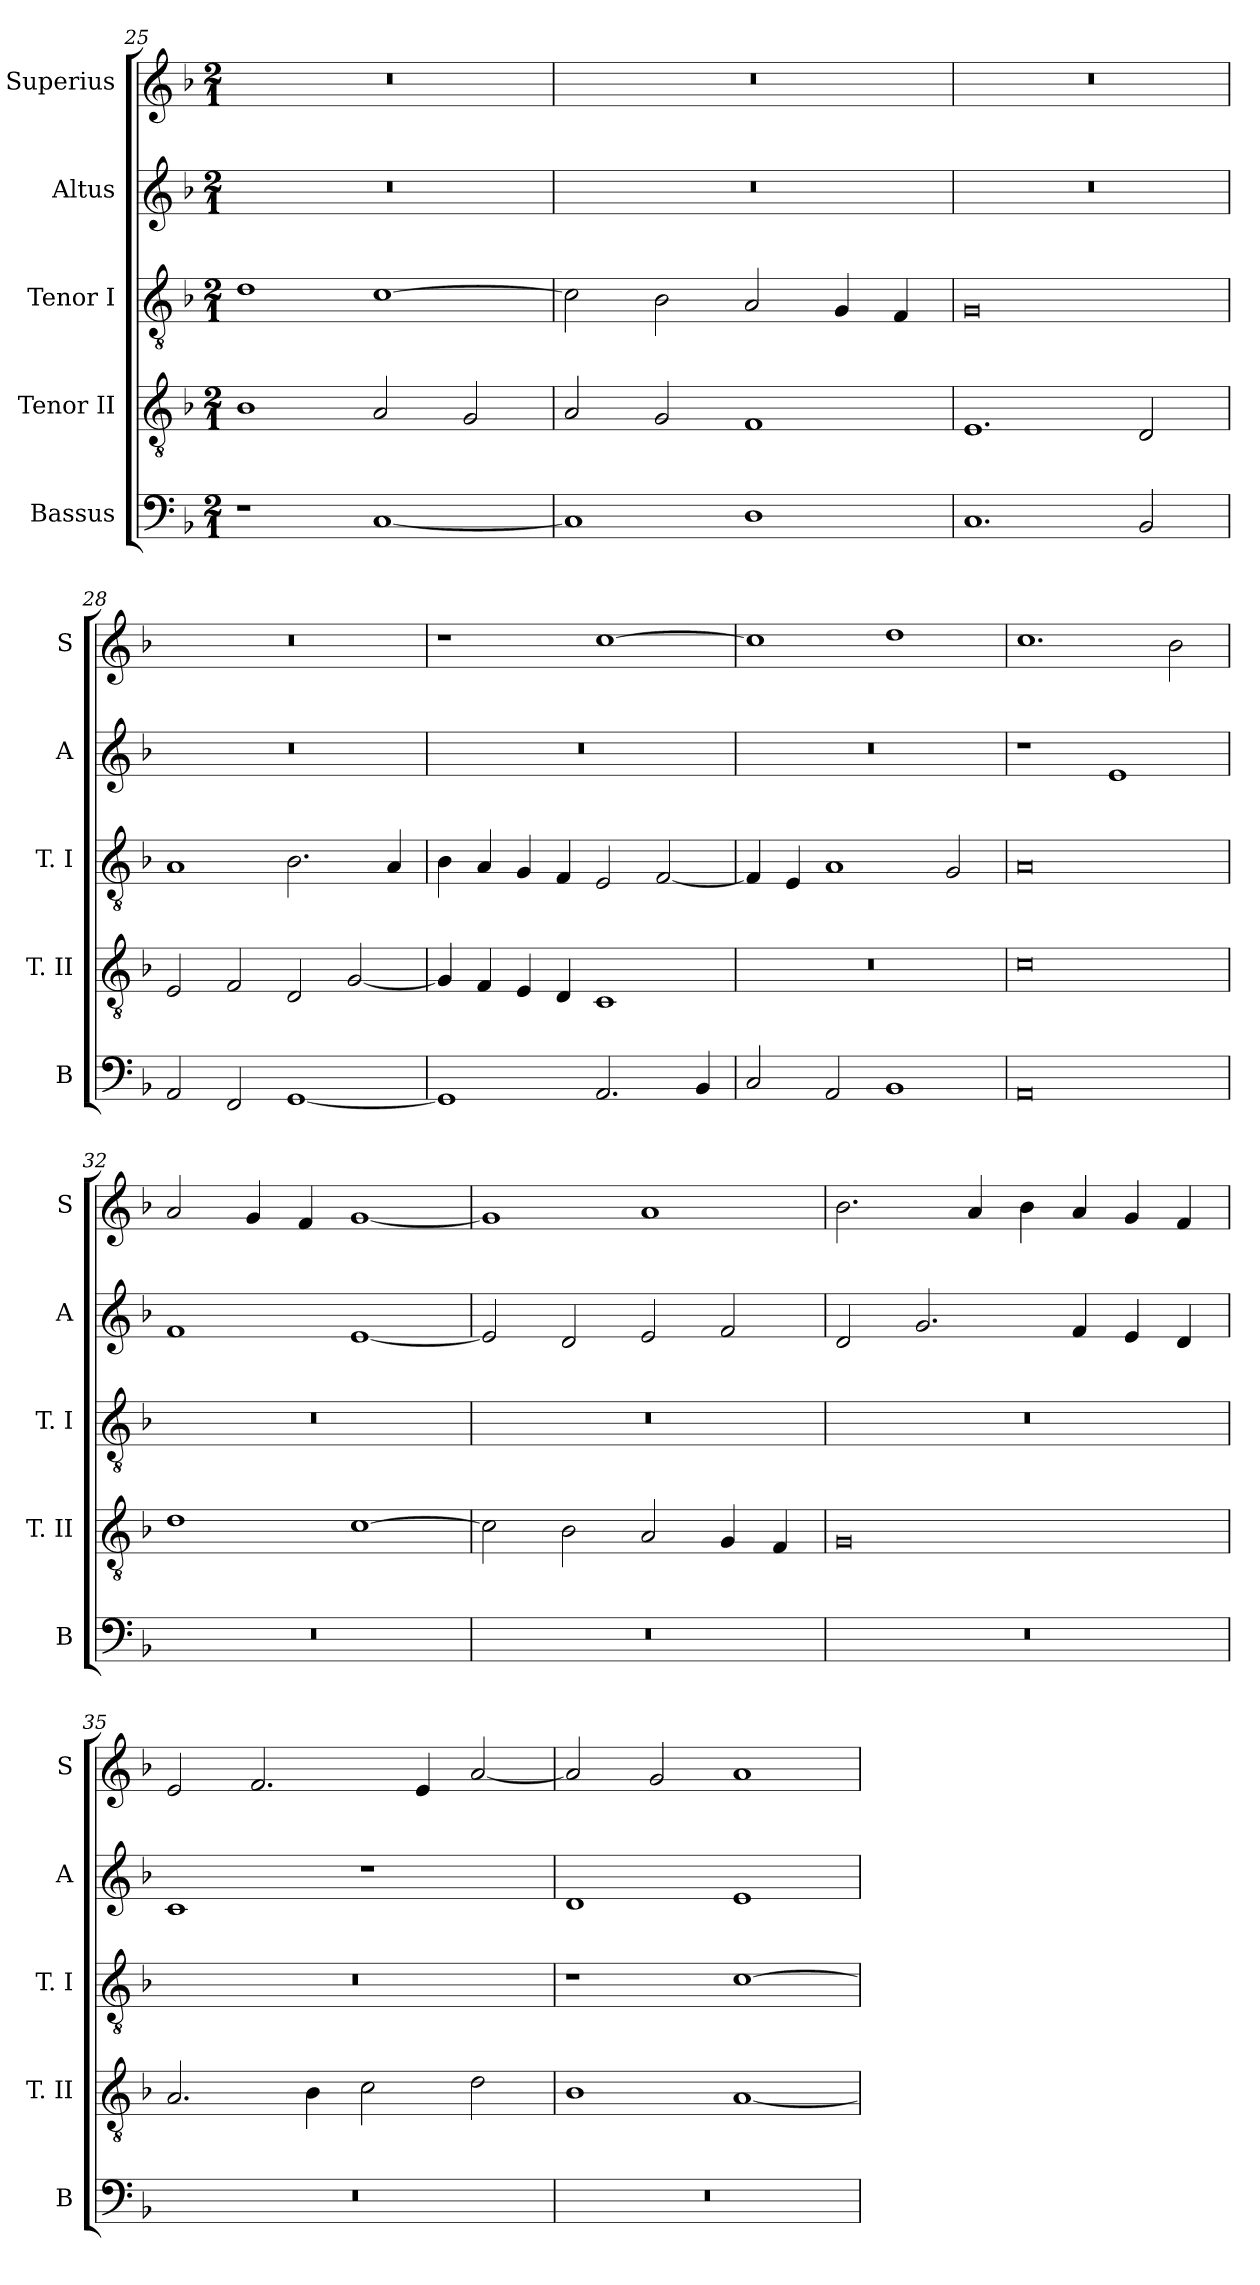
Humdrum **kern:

**kern	**kern	**kern	**kern	**kern
*part5	*part4	*part3	*part2	*part1
*staff5	*staff4	*staff3	*staff2	*staff1
*I"Bassus	*I"Tenor II	*I"Tenor I	*I"Altus	*I"Superius
*I'B	*I'T. II	*I'T. I	*I'A	*I'S
*clefF4	*clefGv2	*clefGv2	*clefG2	*clefG2
*k[b-]	*k[b-]	*k[b-]	*k[b-]	*k[b-]
*F:	*F:	*F:	*F:	*F:
*M2/1	*M2/1	*M2/1	*M2/1	*M2/1
=25	=25	=25	=25	=25
1r	1B-	1d	0r	0r
[1C	2A	[1c	.	.
.	2G	.	.	.
=26	=26	=26	=26	=26
1C]	2A	2c]	0r	0r
.	2G	2B-	.	.
1D	1F	2A	.	.
.	.	4G	.	.
.	.	4F	.	.
=27	=27	=27	=27	=27
1.C	1.E	0G	0r	0r
2BB-	2D	.	.	.
=28	=28	=28	=28	=28
2AA	2E	1A	0r	0r
2FF	2F	.	.	.
[1GG	2D	2.B-	.	.
.	[2G	.	.	.
.	.	4A	.	.
=29	=29	=29	=29	=29
1GG]	4G]	4B-	0r	1r
.	4F	4A	.	.
.	4E	4G	.	.
.	4D	4F	.	.
2.AA	1C	2E	.	[1cc
.	.	[2F	.	.
4BB-	.	.	.	.
=30	=30	=30	=30	=30
2C	0r	4F]	0r	1cc]
.	.	4E	.	.
2AA	.	1A	.	.
1BB-	.	.	.	1dd
.	.	2G	.	.
=31	=31	=31	=31	=31
0AA	0c	0A	1r	1.cc
.	.	.	1e	.
.	.	.	.	2b-
=32	=32	=32	=32	=32
0r	1d	0r	1f	2a
.	.	.	.	4g
.	.	.	.	4f
.	[1c	.	[1e	[1g
=33	=33	=33	=33	=33
0r	2c]	0r	2e]	1g]
.	2B-	.	2d	.
.	2A	.	2e	1a
.	4G	.	2f	.
.	4F	.	.	.
=34	=34	=34	=34	=34
0r	0G	0r	2d	2.b-
.	.	.	2.g	.
.	.	.	.	4a
.	.	.	.	4b-
.	.	.	4f	4a
.	.	.	4e	4g
.	.	.	4d	4f
=35	=35	=35	=35	=35
0r	2.A	0r	1c	2e
.	.	.	.	2.f
.	4B-	.	.	.
.	2c	.	1r	.
.	.	.	.	4e
.	2d	.	.	[2a
=36	=36	=36	=36	=36
0r	1B-	1r	1d	2a]
.	.	.	.	2g
.	[1A	[1c	1e	1a
=	=	=	=	=
*-	*-	*-	*-	*-
